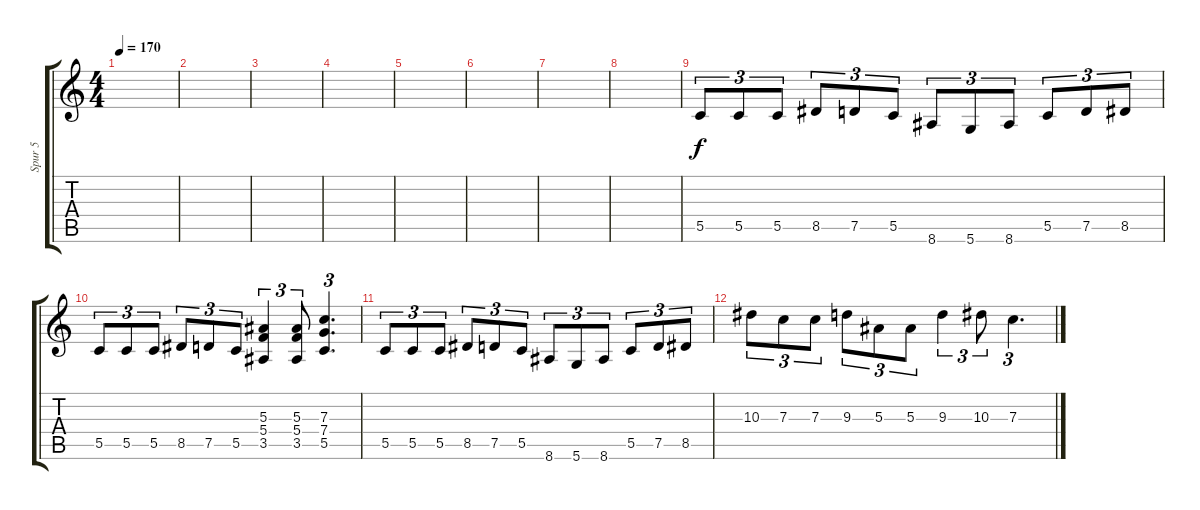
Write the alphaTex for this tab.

\track ("Spur 5" "Spur 5") {instrument overdrivenguitar}
\staff {score tabs}
\tuning (D4 A3 F3 C3 G2 D2) {hide}
\ts (4 4)
\tempo 170
\clef g2
\ks c
|
|
|
|
|
|
|
|
5.5.8{tu (3 2)} 5.5.8{tu (3 2)} 5.5.8{tu (3 2)} 8.5.8{tu (3 2)} 7.5.8{tu (3 2)} 5.5.8{tu (3 2)} 8.6.8{tu (3 2)} 5.6.8{tu (3 2)} 8.6.8{tu (3 2)} 5.5.8{tu (3 2)} 7.5.8{tu (3 2)} 8.5.8{tu (3 2)} |
5.5.8{tu (3 2)} 5.5.8{tu (3 2)} 5.5.8{tu (3 2)} 8.5.8{tu (3 2)} 7.5.8{tu (3 2)} 5.5.8{tu (3 2)} (5.3 5.4 3.5).4{tu (3 2)} (5.3 5.4 3.5).8{tu (3 2)} (7.3 7.4 5.5).4{d tu (3 2)} |
5.5.8{tu (3 2)} 5.5.8{tu (3 2)} 5.5.8{tu (3 2)} 8.5.8{tu (3 2)} 7.5.8{tu (3 2)} 5.5.8{tu (3 2)} 8.6.8{tu (3 2)} 5.6.8{tu (3 2)} 8.6.8{tu (3 2)} 5.5.8{tu (3 2)} 7.5.8{tu (3 2)} 8.5.8{tu (3 2)} |
10.3.8{tu (3 2)} 7.3.8{tu (3 2)} 7.3.8{tu (3 2)} 9.3.8{tu (3 2)} 5.3.8{tu (3 2)} 5.3.8{tu (3 2)} 9.3.4{tu (3 2)} 10.3.8{tu (3 2)} 7.3.4{d tu (3 2)}
